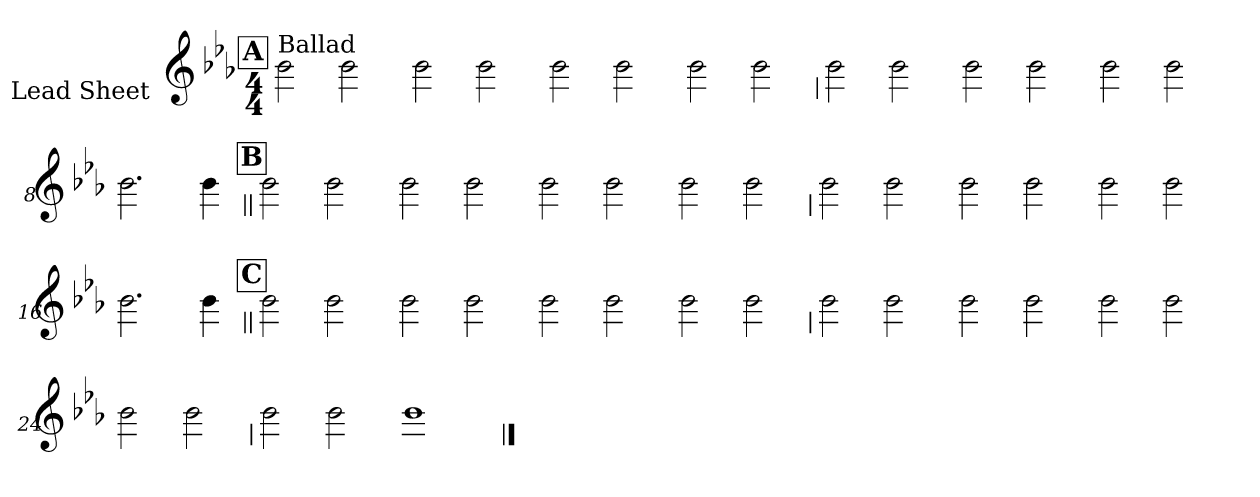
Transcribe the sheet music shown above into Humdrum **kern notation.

**kern
*part1
*staff1
*I"Lead Sheet
*stria0
*clefG2
*k[b-e-a-]
*c:
*M4/4
!!LO:REH:place=s1:a:t=A
=1||
!LO:TX:a:t=Ballad
2b-
2b-
=2-
2b-
2b-
=3-
2b-
2b-
=4-
2b-
2b-
!!LO:LB:g=z
=5
2b-
2b-
=6-
2b-
2b-
=7-
2b-
2b-
=8-
2.b-
4b-
!!LO:LB:g=z
!!LO:REH:place=s1:a:t=B
=9||
2b-
2b-
=10-
2b-
2b-
=11-
2b-
2b-
=12-
2b-
2b-
!!LO:LB:g=z
=13
2b-
2b-
=14-
2b-
2b-
=15-
2b-
2b-
=16-
2.b-
4b-
!!LO:LB:g=z
!!LO:REH:place=s1:a:t=C
=17||
2b-
2b-
=18-
2b-
2b-
=19-
2b-
2b-
=20-
2b-
2b-
!!LO:LB:g=z
=21
2b-
2b-
=22-
2b-
2b-
=23-
2b-
2b-
=24-
2b-
2b-
!!LO:LB:g=z
=25
2b-
2b-
=26-
1b-
==
*-
